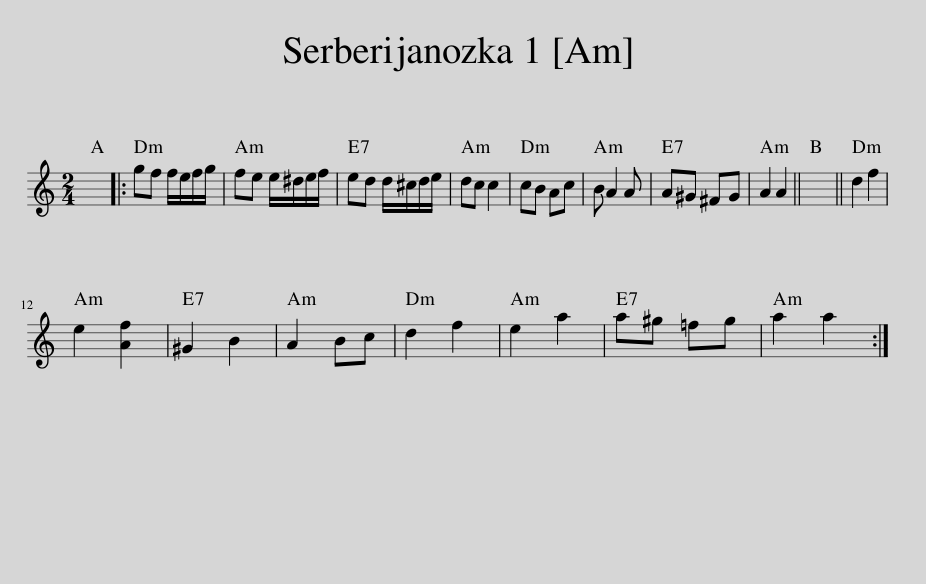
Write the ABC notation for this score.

X:1
L:1/8
M:2/4
I:linebreak $
K:C
V:1 treble
V:1
 x4 |: gf f/e/f/g/ | fe e/^d/e/f/ | ed d/^c/d/e/ | dc c2 | %5
 cB Ac | B A2 A | A^G ^FG | A2 A2 || x4 || %10
 d2 f2 |$ e2 [Af]2 | ^G2 B2 | A2 Bc | d2 f2 | %15
 e2 a2 | a^g =fg | a2 a2 :| %18
